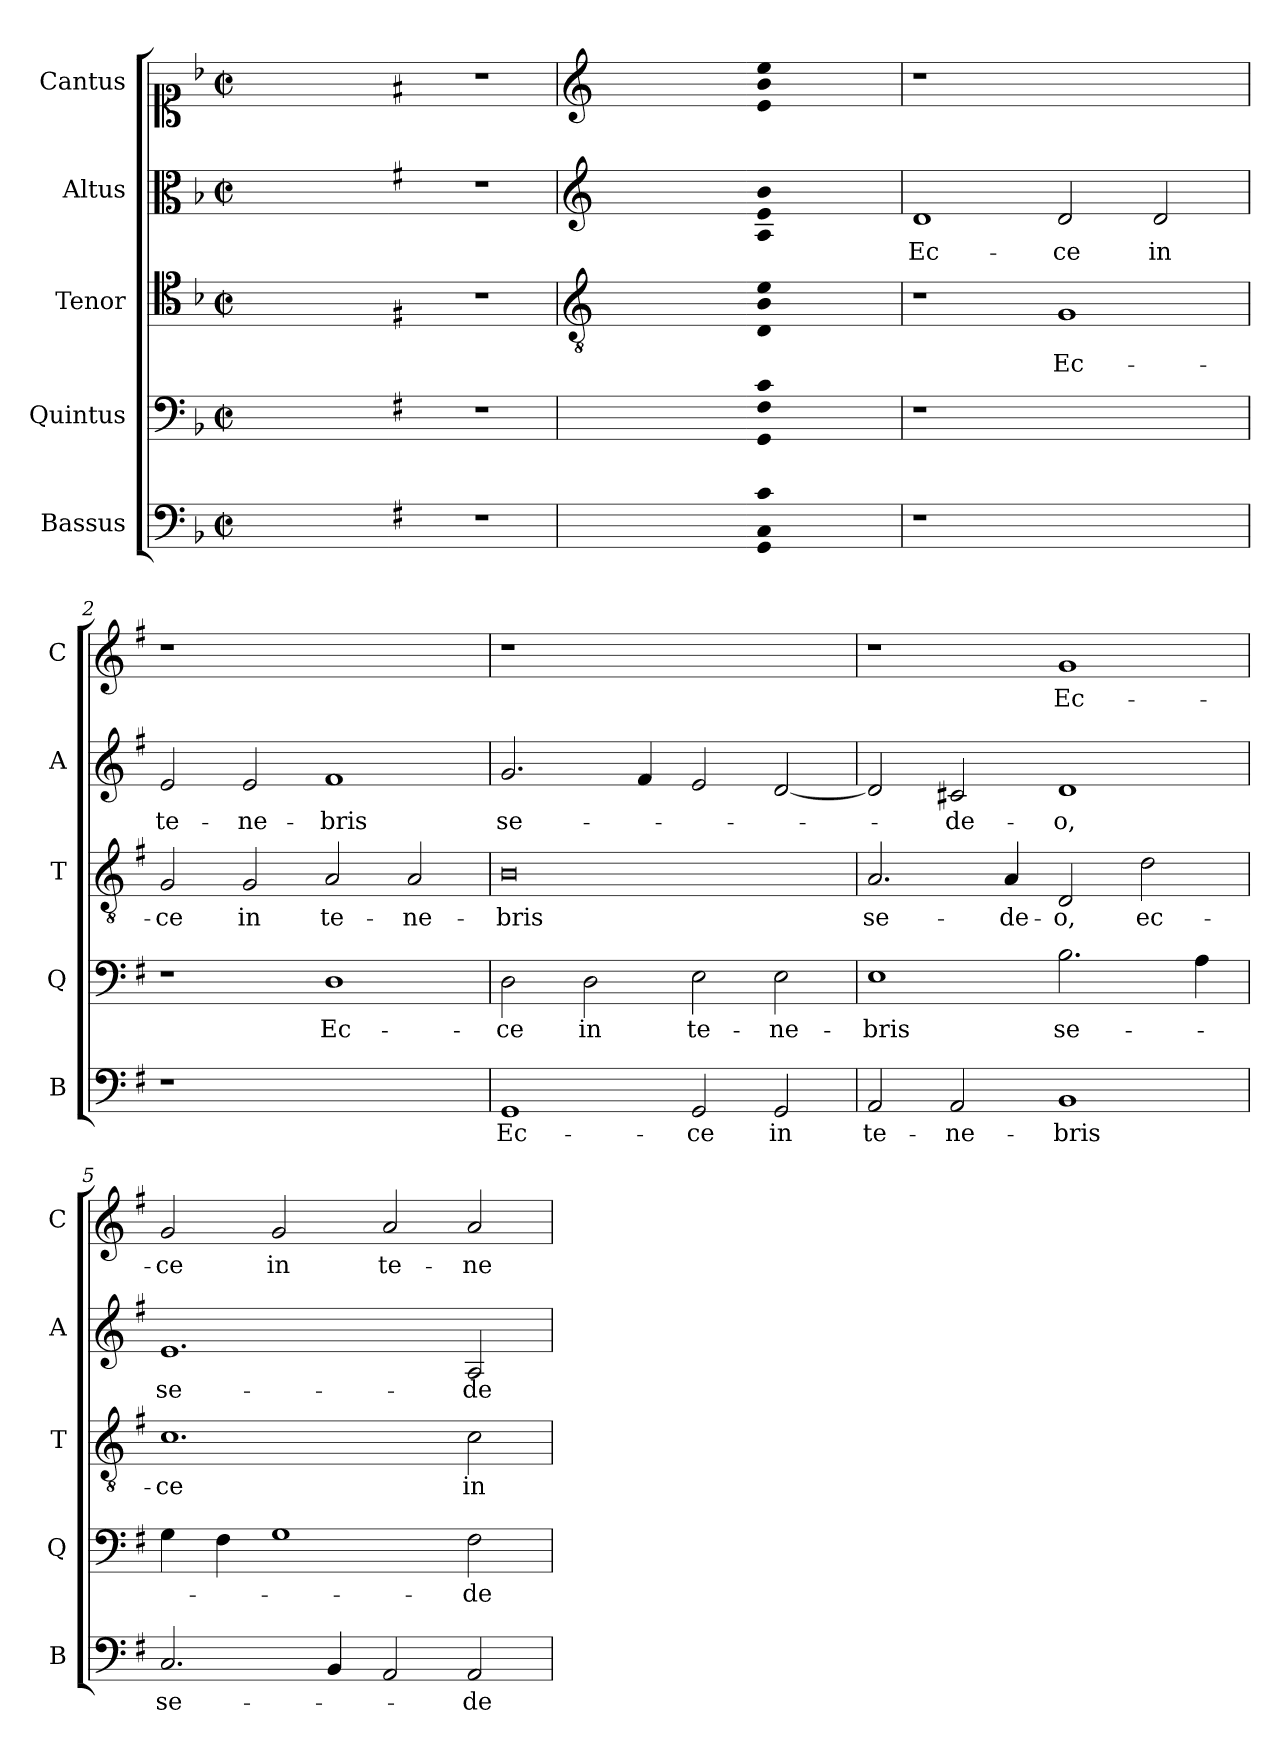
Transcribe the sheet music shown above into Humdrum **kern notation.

**kern	**text	**kern	**text	**kern	**text	**kern	**text	**kern	**text
*part5	*part5	*part4	*part4	*part3	*part3	*part2	*part2	*part1	*part1
*staff5	*staff5	*staff4	*staff4	*staff3	*staff3	*staff2	*staff2	*staff1	*staff1
*I"Bassus	*	*I"Quintus	*	*I"Tenor	*	*I"Altus	*	*I"Cantus	*
*I'B	*	*I'Q	*	*I'T	*	*I'A	*	*I'C	*
*clefF4	*	*clefF4	*	*clefC4	*	*clefC3	*	*clefC1	*
*k[b-]	*	*k[b-]	*	*k[b-]	*	*k[b-]	*	*k[b-]	*
*F:	*	*F:	*	*F:	*	*F:	*	*F:	*
*M2/2	*	*M2/2	*	*M2/2	*	*M2/2	*	*M2/2	*
*met(c|)	*	*met(c|)	*	*met(c|)	*	*met(c|)	*	*met(c|)	*
=	=	=	=	=	=	=	=	=	=
1ryy	.	1ryy	.	1ryy	.	1ryy	.	1ryy	.
=1X-	=1X-	=1X-	=1X-	=1X-	=1X-	=1X-	=1X-	=1X-	=1X-
*k[f#]	*	*k[f#]	*	*k[f#]	*	*k[f#]	*	*k[f#]	*
*G:	*	*G:	*	*G:	*	*G:	*	*G:	*
1r	.	1r	.	1r	.	1r	.	1r	.
=2X	=2X	=2X	=2X	=2X	=2X	=2X	=2X	=2X	=2X
*	*	*	*	*clefGv2	*	*clefG2	*	*clefG2	*
1ryy	.	1ryy	.	1ryy	.	1ryy	.	1ryy	.
=3X-	=3X-	=3X-	=3X-	=3X-	=3X-	=3X-	=3X-	=3X-	=3X-
!LO:N:n=1:head=solid	!	!	!	!	!	!	!	!	!
!LO:N:n=2:head=solid	!	!	!	!	!	!	!	!	!
!LO:N:n=3:head=solid	!	!LO:N:n=1:head=solid	!	!	!	!	!	!	!
!	!	!LO:N:n=2:head=solid	!	!	!	!	!	!	!
!	!	!LO:N:n=3:head=solid	!	!LO:N:n=1:head=solid	!	!	!	!	!
!	!	!	!	!LO:N:n=2:head=solid	!	!	!	!	!
!	!	!	!	!LO:N:n=3:head=solid	!	!LO:N:n=1:head=solid	!	!	!
!	!	!	!	!	!	!LO:N:n=2:head=solid	!	!	!
!	!	!	!	!	!	!LO:N:n=3:head=solid	!	!LO:N:n=1:head=solid	!
!	!	!	!	!	!	!	!	!LO:N:n=2:head=solid	!
!	!	!	!	!	!	!	!	!LO:N:n=3:head=solid	!
1GG! 1C! 1c!	.	1GG! 1F#! 1c!	.	1D! 1B! 1e!	.	1A! 1e! 1b!	.	1e! 1b! 1ee!	.
=1	=1	=1	=1	=1	=1	=1	=1	=1	=1
!	!	!	!	!	!	!	!LO:LY:b	!	!
1r	.	1r	.	1r	.	1d	Ec-	1r	.
!	!	!	!	!	!LO:LY:b	!	!LO:LY:b	!	!
1ryy	.	1ryy	.	1G	Ec-	2d/	-ce	1ryy	.
!	!	!	!	!	!	!	!LO:LY:b	!	!
.	.	.	.	.	.	2d/	in	.	.
=2	=2	=2	=2	=2	=2	=2	=2	=2	=2
!	!	!	!	!	!LO:LY:b	!	!LO:LY:b	!	!
1r	.	1r	.	2G/	-ce	2e/	te-	1r	.
!	!	!	!	!	!LO:LY:b	!	!LO:LY:b	!	!
.	.	.	.	2G/	in	2e/	-ne-	.	.
!	!	!	!LO:LY:b	!	!LO:LY:b	!	!LO:LY:b	!	!
1ryy	.	1D	Ec-	2A/	te-	1f#	-bris	1ryy	.
!	!	!	!	!	!LO:LY:b	!	!	!	!
.	.	.	.	2A/	-ne-	.	.	.	.
=3	=3	=3	=3	=3	=3	=3	=3	=3	=3
!	!LO:LY:b	!	!LO:LY:b	!	!LO:LY:b	!	!LO:LY:b	!	!
1GG	Ec-	2D\	-ce	0B	-bris	2.g/	se-	1r	.
!	!	!	!LO:LY:b	!	!	!	!	!	!
.	.	2D\	in	.	.	.	.	.	.
.	.	.	.	.	.	4f#/	.	.	.
!	!LO:LY:b	!	!LO:LY:b	!	!	!	!	!	!
2GG/	-ce	2E\	te-	.	.	2e/	.	1ryy	.
!	!LO:LY:b	!	!LO:LY:b	!	!	!	!	!	!
2GG/	in	2E\	-ne-	.	.	[2d/	.	.	.
=4	=4	=4	=4	=4	=4	=4	=4	=4	=4
!	!LO:LY:b	!	!LO:LY:b	!	!LO:LY:b	!	!	!	!
2AA/	te-	1E	-bris	2.A/	se-	2d/]	.	1r	.
!	!LO:LY:b	!	!	!	!	!	!LO:LY:b	!	!
2AA/	-ne-	.	.	.	.	2c#X/	-de-	.	.
!	!	!	!	!	!LO:LY:b	!	!	!	!
.	.	.	.	4A/	-de-	.	.	.	.
!	!LO:LY:b	!	!LO:LY:b	!	!LO:LY:b	!	!LO:LY:b	!	!LO:LY:b
1BB	-bris	2.B\	se-	2D/	-o,	1d	-o,	1g	Ec-
!	!	!	!	!	!LO:LY:b	!	!	!	!
.	.	.	.	2d\	ec-	.	.	.	.
.	.	4A\	.	.	.	.	.	.	.
!!LO:LB:g=z
=5	=5	=5	=5	=5	=5	=5	=5	=5	=5
!	!LO:LY:b	!	!	!	!LO:LY:b	!	!LO:LY:b	!	!LO:LY:b
2.C/	se-	4G\	.	1.c	-ce	1.e	se-	2g/	-ce
.	.	4F#\	.	.	.	.	.	.	.
!	!	!	!	!	!	!	!	!	!LO:LY:b
.	.	1G	.	.	.	.	.	2g/	in
4BB/	.	.	.	.	.	.	.	.	.
!	!	!	!	!	!	!	!	!	!LO:LY:b
2AA/	.	.	.	.	.	.	.	2a/	te-
!	!LO:LY:b	!	!LO:LY:b	!	!LO:LY:b	!	!LO:LY:b	!	!LO:LY:b
2AA/	-de-	2F#\	-de-	2c\	in	2A/	-de-	2a/	-ne-
=	=	=	=	=	=	=	=	=	=
*-	*-	*-	*-	*-	*-	*-	*-	*-	*-
